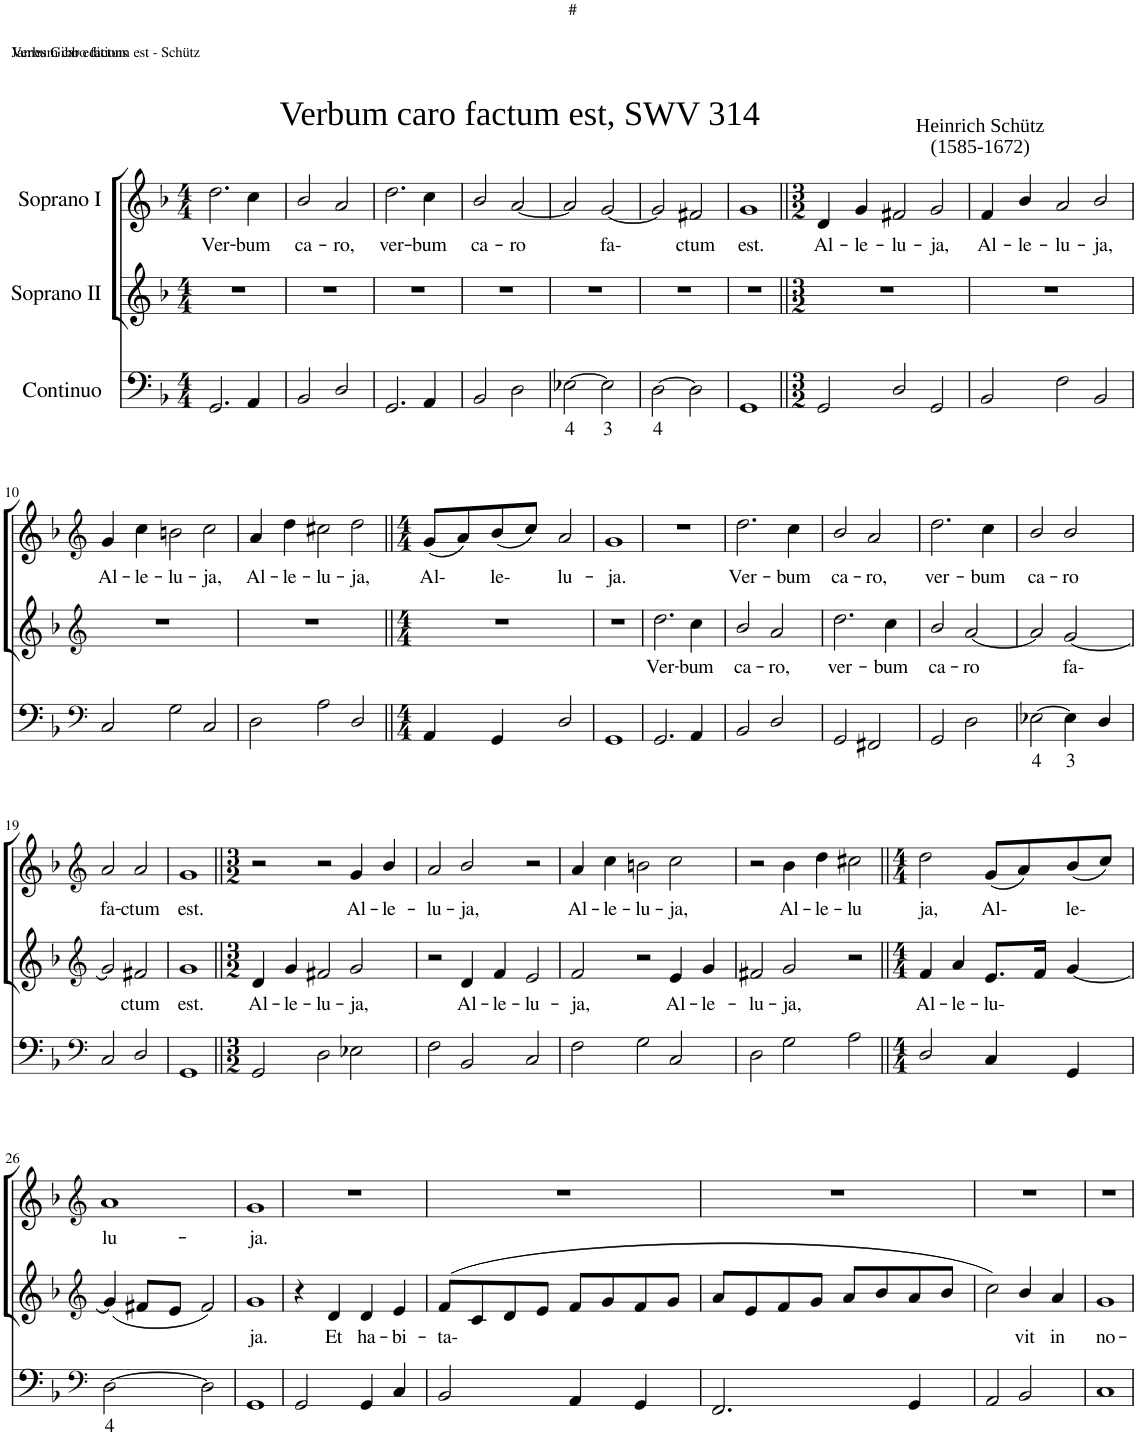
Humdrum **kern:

**kern	**text	**kern	**text	**kern	**text
*part3	*part3	*part2	*part2	*part1	*part1
*staff3	*staff3	*staff2	*staff2	*staff1	*staff1
*I"Continuo	*	*I"Soprano II	*	*I"Soprano I	*
*clefF4	*	*clefG2	*	*clefG2	*
*k[b-]	*	*k[b-]	*	*k[b-]	*
*M4/4	*	*M4/4	*	*M4/4	*
=1	=1	=1	=1	=1	=1
!	!	!	!	!LO:TX:a:t=Verbum caro factum est, SWV 314	!
!	!	!	!	!LO:TX:a:t=Heinrich Schütz	!
!	!	!	!	!LO:TX:a:t=(1585-1672)	!
!	!	!	!	!	!LO:LY:b
2.GG/	.	1r	.	2.dd\	Ver-
!	!	!	!	!	!LO:LY:b
4AA/	.	.	.	4cc\	bum
=2	=2	=2	=2	=2	=2
!	!	!	!	!	!LO:LY:b
2BB-/	.	1r	.	2b-/	ca-
!	!	!	!	!	!LO:LY:b
2D/	.	.	.	2a/	ro,
=3	=3	=3	=3	=3	=3
!	!	!	!	!	!LO:LY:b
2.GG/	.	1r	.	2.dd\	ver-
!	!	!	!	!	!LO:LY:b
4AA/	.	.	.	4cc\	bum
=4	=4	=4	=4	=4	=4
!	!	!	!	!	!LO:LY:b
2BB-/	.	1r	.	2b-/	ca-
!	!	!	!	!	!LO:LY:b
2D\	.	.	.	[2a/	ro
=5	=5	=5	=5	=5	=5
!	!LO:LY:b	!	!	!	!
[2E-X\	4	1r	.	2a/]	.
!	!LO:LY:b	!	!	!	!LO:LY:b
2E-\]	3	.	.	[2g/	fa-
=6	=6	=6	=6	=6	=6
!	!LO:LY:b	!	!	!	!
[2D\	4	1r	.	2g/]	.
!	!	!	!	!	!LO:LY:b
2D\]	.	.	.	2f#X/	ctum
=7	=7	=7	=7	=7	=7
!	!	!	!	!	!LO:LY:b
1GG	.	1r	.	1g	est.
=8||	=8||	=8||	=8||	=8||	=8||
*M3/2	*	*M3/2	*	*M3/2	*
!	!	!	!	!	!LO:LY:b
2GG/	.	1.r	.	4d/	Al-
!	!	!	!	!	!LO:LY:b
.	.	.	.	4g/	le-
!	!	!	!	!	!LO:LY:b
2D/	.	.	.	2f#X/	lu-
!	!	!	!	!	!LO:LY:b
2GG/	.	.	.	2g/	ja,
=9	=9	=9	=9	=9	=9
!	!	!	!	!	!LO:LY:b
2BB-/	.	1.r	.	4f/	Al-
!	!	!	!	!	!LO:LY:b
.	.	.	.	4b-/	le-
!	!	!	!	!	!LO:LY:b
2F\	.	.	.	2a/	lu-
!	!	!	!	!	!LO:LY:b
2BB-/	.	.	.	2b-/	ja,
!!LO:LB:g=z
=10	=10	=10	=10	=10	=10
*clefF4	*	*clefG2	*	*clefG2	*
!	!	!	!	!	!LO:LY:b
2C/	.	1.r	.	4g/	Al-
!	!	!	!	!	!LO:LY:b
.	.	.	.	4cc\	le-
!	!	!	!	!	!LO:LY:b
2G\	.	.	.	2bn\	lu-
!	!	!	!	!	!LO:LY:b
2C/	.	.	.	2cc\	ja,
=11	=11	=11	=11	=11	=11
!	!	!	!	!	!LO:LY:b
2D\	.	1.r	.	4a/	Al-
!	!	!	!	!	!LO:LY:b
.	.	.	.	4dd\	le-
!	!	!	!	!	!LO:LY:b
2A\	.	.	.	2cc#X\	lu-
!	!	!	!	!	!LO:LY:b
2D/	.	.	.	2dd\	ja,
=12||	=12||	=12||	=12||	=12||	=12||
*M4/4	*	*M4/4	*	*M4/4	*
!	!	!	!	!	!LO:LY:b
4AA/	.	1r	.	(8g/L	Al-
.	.	.	.	8a/)	.
!	!	!	!	!	!LO:LY:b
4GG/	.	.	.	(8b-/	le-
.	.	.	.	8cc/J)	.
!	!	!	!	!	!LO:LY:b
2D/	.	.	.	2a/	lu-
=13	=13	=13	=13	=13	=13
!	!	!	!	!	!LO:LY:b
1GG	.	1r	.	1g	ja.
=14	=14	=14	=14	=14	=14
!	!	!	!LO:LY:b	!	!
2.GG/	.	2.dd\	Ver-	1r	.
!	!	!	!LO:LY:b	!	!
4AA/	.	4cc\	bum	.	.
=15	=15	=15	=15	=15	=15
!	!	!	!LO:LY:b	!	!LO:LY:b
2BB-/	.	2b-/	ca-	2.dd\	Ver-
!	!	!	!LO:LY:b	!	!
2D/	.	2a/	ro,	.	.
!	!	!	!	!	!LO:LY:b
.	.	.	.	4cc\	bum
=16	=16	=16	=16	=16	=16
!	!	!	!LO:LY:b	!	!LO:LY:b
2GG/	.	2.dd\	ver-	2b-/	ca-
!	!	!	!	!	!LO:LY:b
2FF#X/	.	.	.	2a/	ro,
!	!	!	!LO:LY:b	!	!
.	.	4cc\	bum	.	.
=17	=17	=17	=17	=17	=17
!	!	!	!LO:LY:b	!	!LO:LY:b
2GG/	.	2b-/	ca-	2.dd\	ver-
!	!	!	!LO:LY:b	!	!
2D\	.	[2a/	ro	.	.
!	!	!	!	!	!LO:LY:b
.	.	.	.	4cc\	bum
=18	=18	=18	=18	=18	=18
!	!LO:LY:b	!	!	!	!LO:LY:b
[2E-X\	4	2a/]	.	2b-/	ca-
!	!LO:LY:b	!	!LO:LY:b	!	!LO:LY:b
4E-\]	3	[2g/	fa-	2b-/	ro
4D/	.	.	.	.	.
!!LO:LB:g=z
=19	=19	=19	=19	=19	=19
*clefF4	*	*clefG2	*	*clefG2	*
!	!	!	!	!	!LO:LY:b
2C/	.	2g/]	.	2a/	fa-
!	!	!	!LO:LY:b	!	!LO:LY:b
2D/	.	2f#X/	ctum	2a/	ctum
=20	=20	=20	=20	=20	=20
!	!	!	!LO:LY:b	!	!LO:LY:b
1GG	.	1g	est.	1g	est.
=21||	=21||	=21||	=21||	=21||	=21||
*M3/2	*	*M3/2	*	*M3/2	*
!	!	!	!LO:LY:b	!	!
2GG/	.	4d/	Al-	2r	.
!	!	!	!LO:LY:b	!	!
.	.	4g/	le-	.	.
!	!	!	!LO:LY:b	!	!
2D\	.	2f#X/	lu-	2r	.
!	!	!	!LO:LY:b	!	!LO:LY:b
2E-X\	.	2g/	ja,	4g/	Al-
!	!	!	!	!	!LO:LY:b
.	.	.	.	4b-/	le-
=22	=22	=22	=22	=22	=22
!	!	!	!	!	!LO:LY:b
2F\	.	2r	.	2a/	lu-
!	!	!	!LO:LY:b	!	!LO:LY:b
2BB-/	.	4d/	Al-	2b-/	ja,
!	!	!	!LO:LY:b	!	!
.	.	4f/	le-	.	.
!	!	!	!LO:LY:b	!	!
2C/	.	2e/	lu-	2r	.
=23	=23	=23	=23	=23	=23
!	!	!	!LO:LY:b	!	!LO:LY:b
2F\	.	2f/	ja,	4a/	Al-
!	!	!	!	!	!LO:LY:b
.	.	.	.	4cc\	le-
!	!	!	!	!	!LO:LY:b
2G\	.	2r	.	2bn\	lu-
!	!	!	!LO:LY:b	!	!LO:LY:b
2C/	.	4e/	Al-	2cc\	ja,
!	!	!	!LO:LY:b	!	!
.	.	4g/	le-	.	.
=24	=24	=24	=24	=24	=24
!	!	!	!LO:LY:b	!	!
2D\	.	2f#X/	lu-	2r	.
!	!	!	!LO:LY:b	!	!LO:LY:b
2G\	.	2g/	ja,	4b-\	Al-
!	!	!	!	!	!LO:LY:b
.	.	.	.	4dd\	le-
!	!	!	!	!	!LO:LY:b
2A\	.	2r	.	2cc#X\	lu
=25||	=25||	=25||	=25||	=25||	=25||
*M4/4	*	*M4/4	*	*M4/4	*
!	!	!	!LO:LY:b	!	!LO:LY:b
2D/	.	4f/	Al-	2dd\	ja,
!	!	!	!LO:LY:b	!	!
.	.	4a/	le-	.	.
!	!	!	!LO:LY:b	!	!LO:LY:b
4C/	.	8.e/L	lu-	(8g/L	Al-
.	.	.	.	8a/)	.
.	.	16f/Jk	.	.	.
!	!	!	!	!	!LO:LY:b
4GG/	.	[4g/	.	(8b-/	le-
.	.	.	.	8cc/J)	.
!!LO:LB:g=z
=26	=26	=26	=26	=26	=26
*clefF4	*	*clefG2	*	*clefG2	*
!	!LO:LY:b	!	!	!	!LO:LY:b
[2D\	4	(4g/]	.	1a	lu-
.	.	8f#X/L	.	.	.
.	.	8e/J	.	.	.
2D\]	.	2f#/)	.	.	.
=27	=27	=27	=27	=27	=27
!	!	!	!LO:LY:b	!	!LO:LY:b
1GG	.	1g	ja.	1g	ja.
=28	=28	=28	=28	=28	=28
2GG/	.	4r	.	1r	.
!	!	!	!LO:LY:b	!	!
.	.	4d/	Et	.	.
!	!	!	!LO:LY:b	!	!
4GG/	.	4d/	ha-	.	.
!	!	!	!LO:LY:b	!	!
4C/	.	4e/	bi-	.	.
=29	=29	=29	=29	=29	=29
!	!	!	!LO:LY:b	!	!
2BB-/	.	(8f/L	ta-	1r	.
.	.	8c/	.	.	.
.	.	8d/	.	.	.
.	.	8e/J	.	.	.
4AA/	.	8f/L	.	.	.
.	.	8g/	.	.	.
4GG/	.	8f/	.	.	.
.	.	8g/J	.	.	.
=30	=30	=30	=30	=30	=30
2.FF/	.	8a/L	.	1r	.
.	.	8e/	.	.	.
.	.	8f/	.	.	.
.	.	8g/J	.	.	.
.	.	8a/L	.	.	.
.	.	8b-/	.	.	.
4GG/	.	8a/	.	.	.
.	.	8b-/J	.	.	.
=31	=31	=31	=31	=31	=31
2AA/	.	2cc\)	.	1r	.
!	!	!	!LO:LY:b	!	!
2BB-/	.	4b-/	vit	.	.
!	!	!	!LO:LY:b	!	!
.	.	4a/	in	.	.
=32	=32	=32	=32	=32	=32
!	!	!	!LO:LY:b	!	!
1C	.	1g	no-	1r	.
=	=	=	=	=	=
*-	*-	*-	*-	*-	*-
